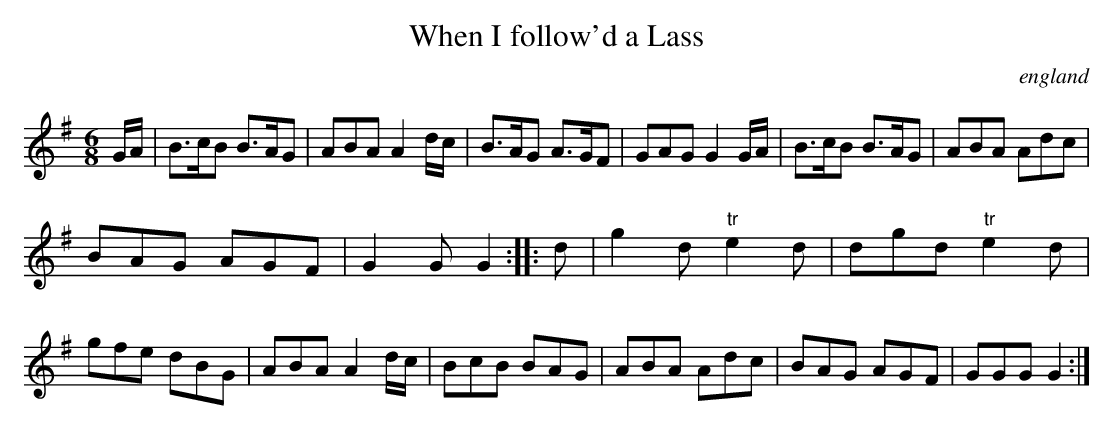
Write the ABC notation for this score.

X:1
T:When I follow'd a Lass
O:england
M:6/8
K:G
G/A/|\
B>cB B>AG| ABA A2 d/c/| B>AG A>GF| GAG G2G/A/|\
B>cB B>AG| ABA Adc|
BAG AGF| G2G G2::\
d|\
g2d "tr"e2d| dgd "tr"e2d|
gfe dBG| ABA A2d/c/|\
BcB BAG| ABA Adc| BAG AGF| GGG G2:|
